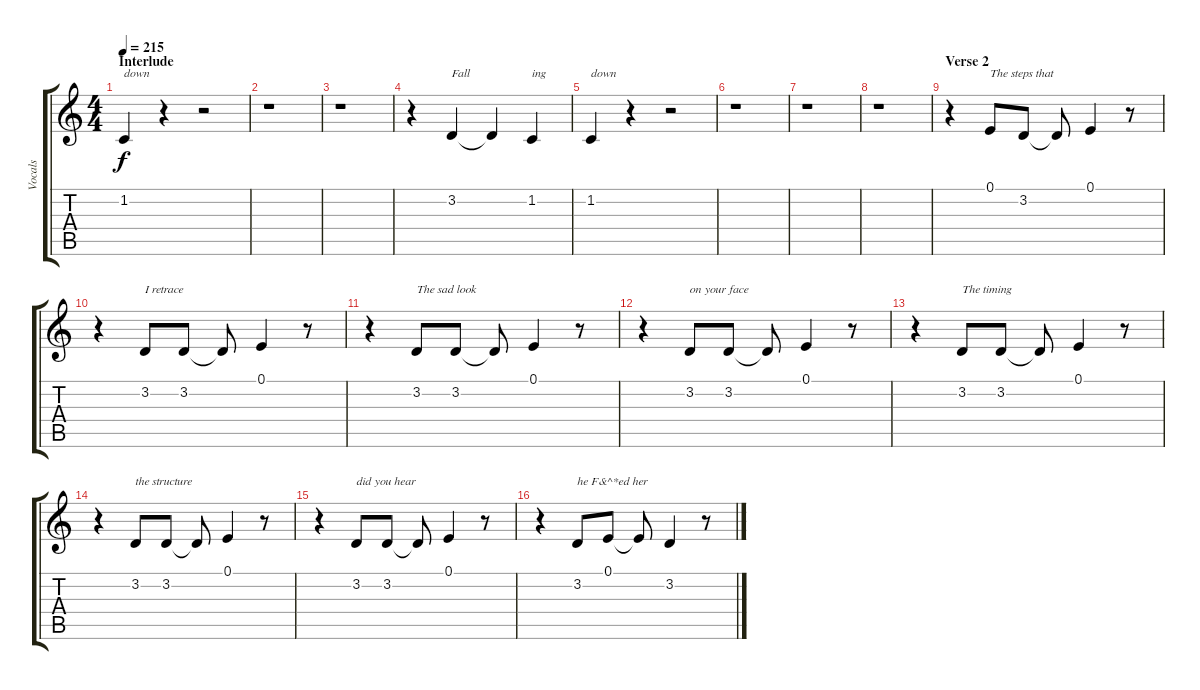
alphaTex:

\track ("Vocals" "Vocals") {instrument lead6voice}
\staff {score tabs}
\tuning (E4 B3 G3 D3 A2 E2) {hide}
\ts (4 4)
\section ("" "Interlude")
\tempo 215
\clef g2
\ks c
1.2.4{txt "down" dy f} r.4 r.2 |
r.1 |
r.1 |
r.4 3.2.4{txt "Fall"} 3.2{t}.4 1.2.4{txt "ing"} |
1.2.4{txt "down"} r.4 r.2 |
r.1 |
r.1 |
r.1 |
\section ("" "Verse 2")
r.4 0.1.8{txt "The steps that"} 3.2.8 3.2{t}.8 0.1.4 r.8 |
r.4 3.2.8{txt "I retrace"} 3.2.8 3.2{t}.8 0.1.4 r.8 |
r.4 3.2.8{txt "The sad look"} 3.2.8 3.2{t}.8 0.1.4 r.8 |
r.4 3.2.8{txt "on your face"} 3.2.8 3.2{t}.8 0.1.4 r.8 |
r.4 3.2.8{txt "The timing"} 3.2.8 3.2{t}.8 0.1.4 r.8 |
r.4 3.2.8{txt "the structure"} 3.2.8 3.2{t}.8 0.1.4 r.8 |
r.4 3.2.8{txt "did you hear"} 3.2.8 3.2{t}.8 0.1.4 r.8 |
r.4 3.2.8{txt "he F&^*ed her"} 0.1.8 0.1{t}.8 3.2.4 r.8
